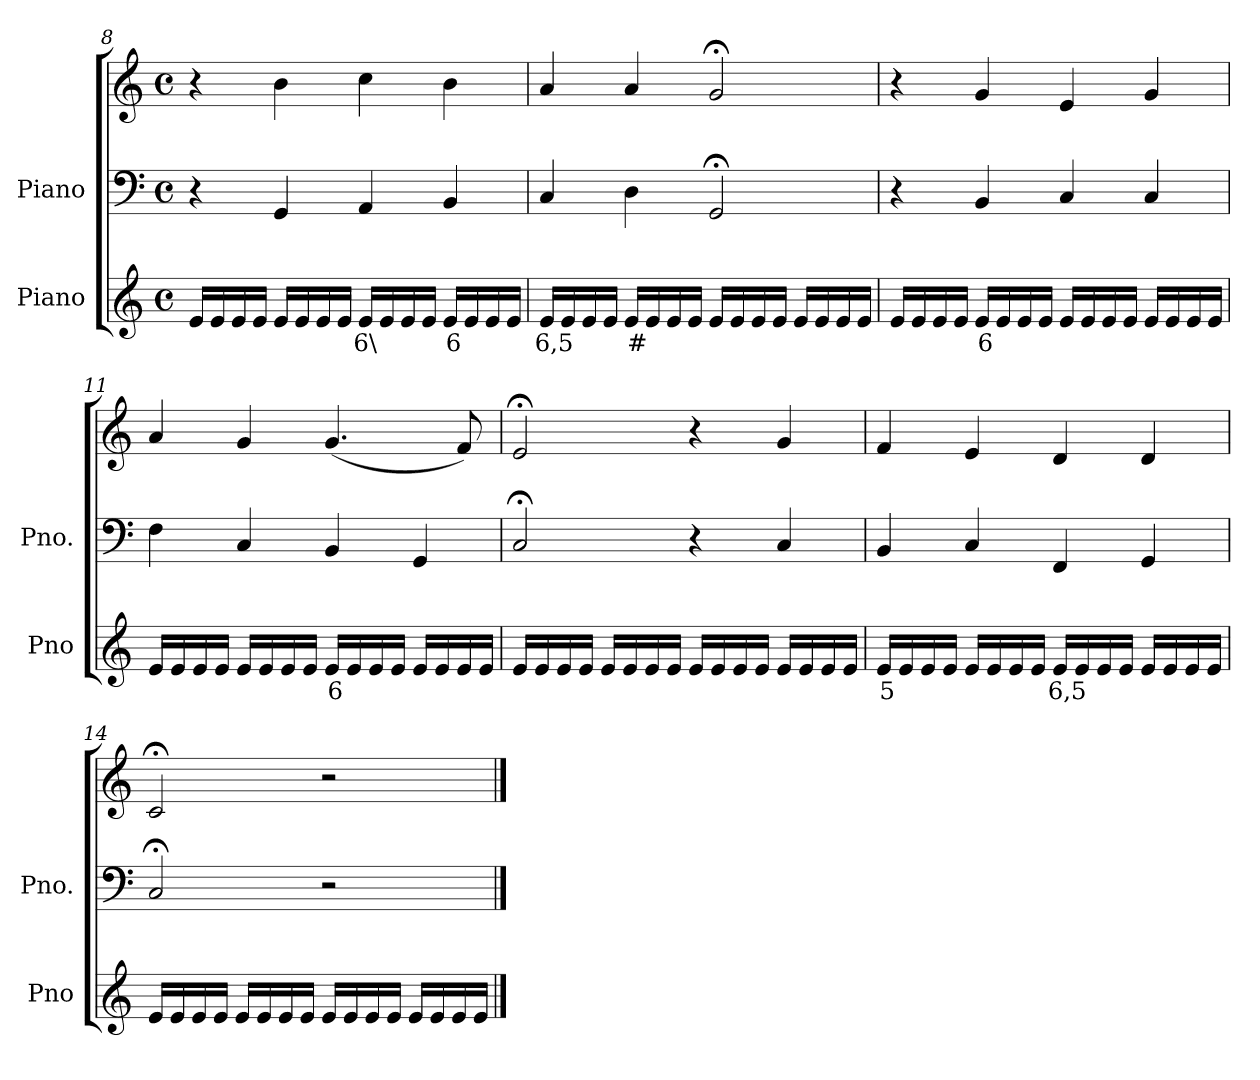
**kern	**text	**kern	**kern
*part2	*part2	*part1	*part1
*staff3	*staff3	*staff2	*staff1
*I"Piano	*	*I"Piano	*
*I'Pno	*	*I'Pno.	*
*clefG2	*	*clefF4	*clefG2
*k[]	*	*k[]	*k[]
*M4/4	*	*M4/4	*M4/4
*met(c)	*	*met(c)	*met(c)
=8	=8	=8	=8
16e/LL	.	4r	4r
16e/	.	.	.
16e/	.	.	.
16e/JJ	.	.	.
16e/LL	.	4GG/	4b\
16e/	.	.	.
16e/	.	.	.
16e/JJ	.	.	.
!	!LO:LY:b	!	!
16e/LL	6\	4AA/	4cc\
16e/	.	.	.
16e/	.	.	.
16e/JJ	.	.	.
!	!LO:LY:b	!	!
16e/LL	6	4BB/	4b\
16e/	.	.	.
16e/	.	.	.
16e/JJ	.	.	.
=9	=9	=9	=9
!	!LO:LY:b	!	!
16e/LL	6,5	4C/	4a/
16e/	.	.	.
16e/	.	.	.
16e/JJ	.	.	.
!	!LO:LY:b	!	!
16e/LL	#	4D\	4a/
16e/	.	.	.
16e/	.	.	.
16e/JJ	.	.	.
16e/LL	.	2GG;</	2g;</
16e/	.	.	.
16e/	.	.	.
16e/JJ	.	.	.
16e/LL	.	.	.
16e/	.	.	.
16e/	.	.	.
16e/JJ	.	.	.
=10	=10	=10	=10
16e/LL	.	4r	4r
16e/	.	.	.
16e/	.	.	.
16e/JJ	.	.	.
!	!LO:LY:b	!	!
16e/LL	6	4BB/	4g/
16e/	.	.	.
16e/	.	.	.
16e/JJ	.	.	.
16e/LL	.	4C/	4e/
16e/	.	.	.
16e/	.	.	.
16e/JJ	.	.	.
16e/LL	.	4C/	4g/
16e/	.	.	.
16e/	.	.	.
16e/JJ	.	.	.
=11	=11	=11	=11
16e/LL	.	4F\	4a/
16e/	.	.	.
16e/	.	.	.
16e/JJ	.	.	.
16e/LL	.	4C/	4g/
16e/	.	.	.
16e/	.	.	.
16e/JJ	.	.	.
!	!LO:LY:b	!	!
16e/LL	6	4BB/	(<4.g/
16e/	.	.	.
16e/	.	.	.
16e/JJ	.	.	.
16e/LL	.	4GG/	.
16e/	.	.	.
16e/	.	.	8f/)
16e/JJ	.	.	.
=12	=12	=12	=12
16e/LL	.	2C;</	2e;</
16e/	.	.	.
16e/	.	.	.
16e/JJ	.	.	.
16e/LL	.	.	.
16e/	.	.	.
16e/	.	.	.
16e/JJ	.	.	.
16e/LL	.	4r	4r
16e/	.	.	.
16e/	.	.	.
16e/JJ	.	.	.
16e/LL	.	4C/	4g/
16e/	.	.	.
16e/	.	.	.
16e/JJ	.	.	.
=13	=13	=13	=13
!	!LO:LY:b	!	!
16e/LL	5	4BB/	4f/
16e/	.	.	.
16e/	.	.	.
16e/JJ	.	.	.
16e/LL	.	4C/	4e/
16e/	.	.	.
16e/	.	.	.
16e/JJ	.	.	.
!	!LO:LY:b	!	!
16e/LL	6,5	4FF/	4d/
16e/	.	.	.
16e/	.	.	.
16e/JJ	.	.	.
16e/LL	.	4GG/	4d/
16e/	.	.	.
16e/	.	.	.
16e/JJ	.	.	.
=14	=14	=14	=14
16e/LL	.	2C;</	2c;</
16e/	.	.	.
16e/	.	.	.
16e/JJ	.	.	.
16e/LL	.	.	.
16e/	.	.	.
16e/	.	.	.
16e/JJ	.	.	.
16e/LL	.	2r	2r
16e/	.	.	.
16e/	.	.	.
16e/JJ	.	.	.
16e/LL	.	.	.
16e/	.	.	.
16e/	.	.	.
16e/JJ	.	.	.
==	==	==	==
*-	*-	*-	*-
